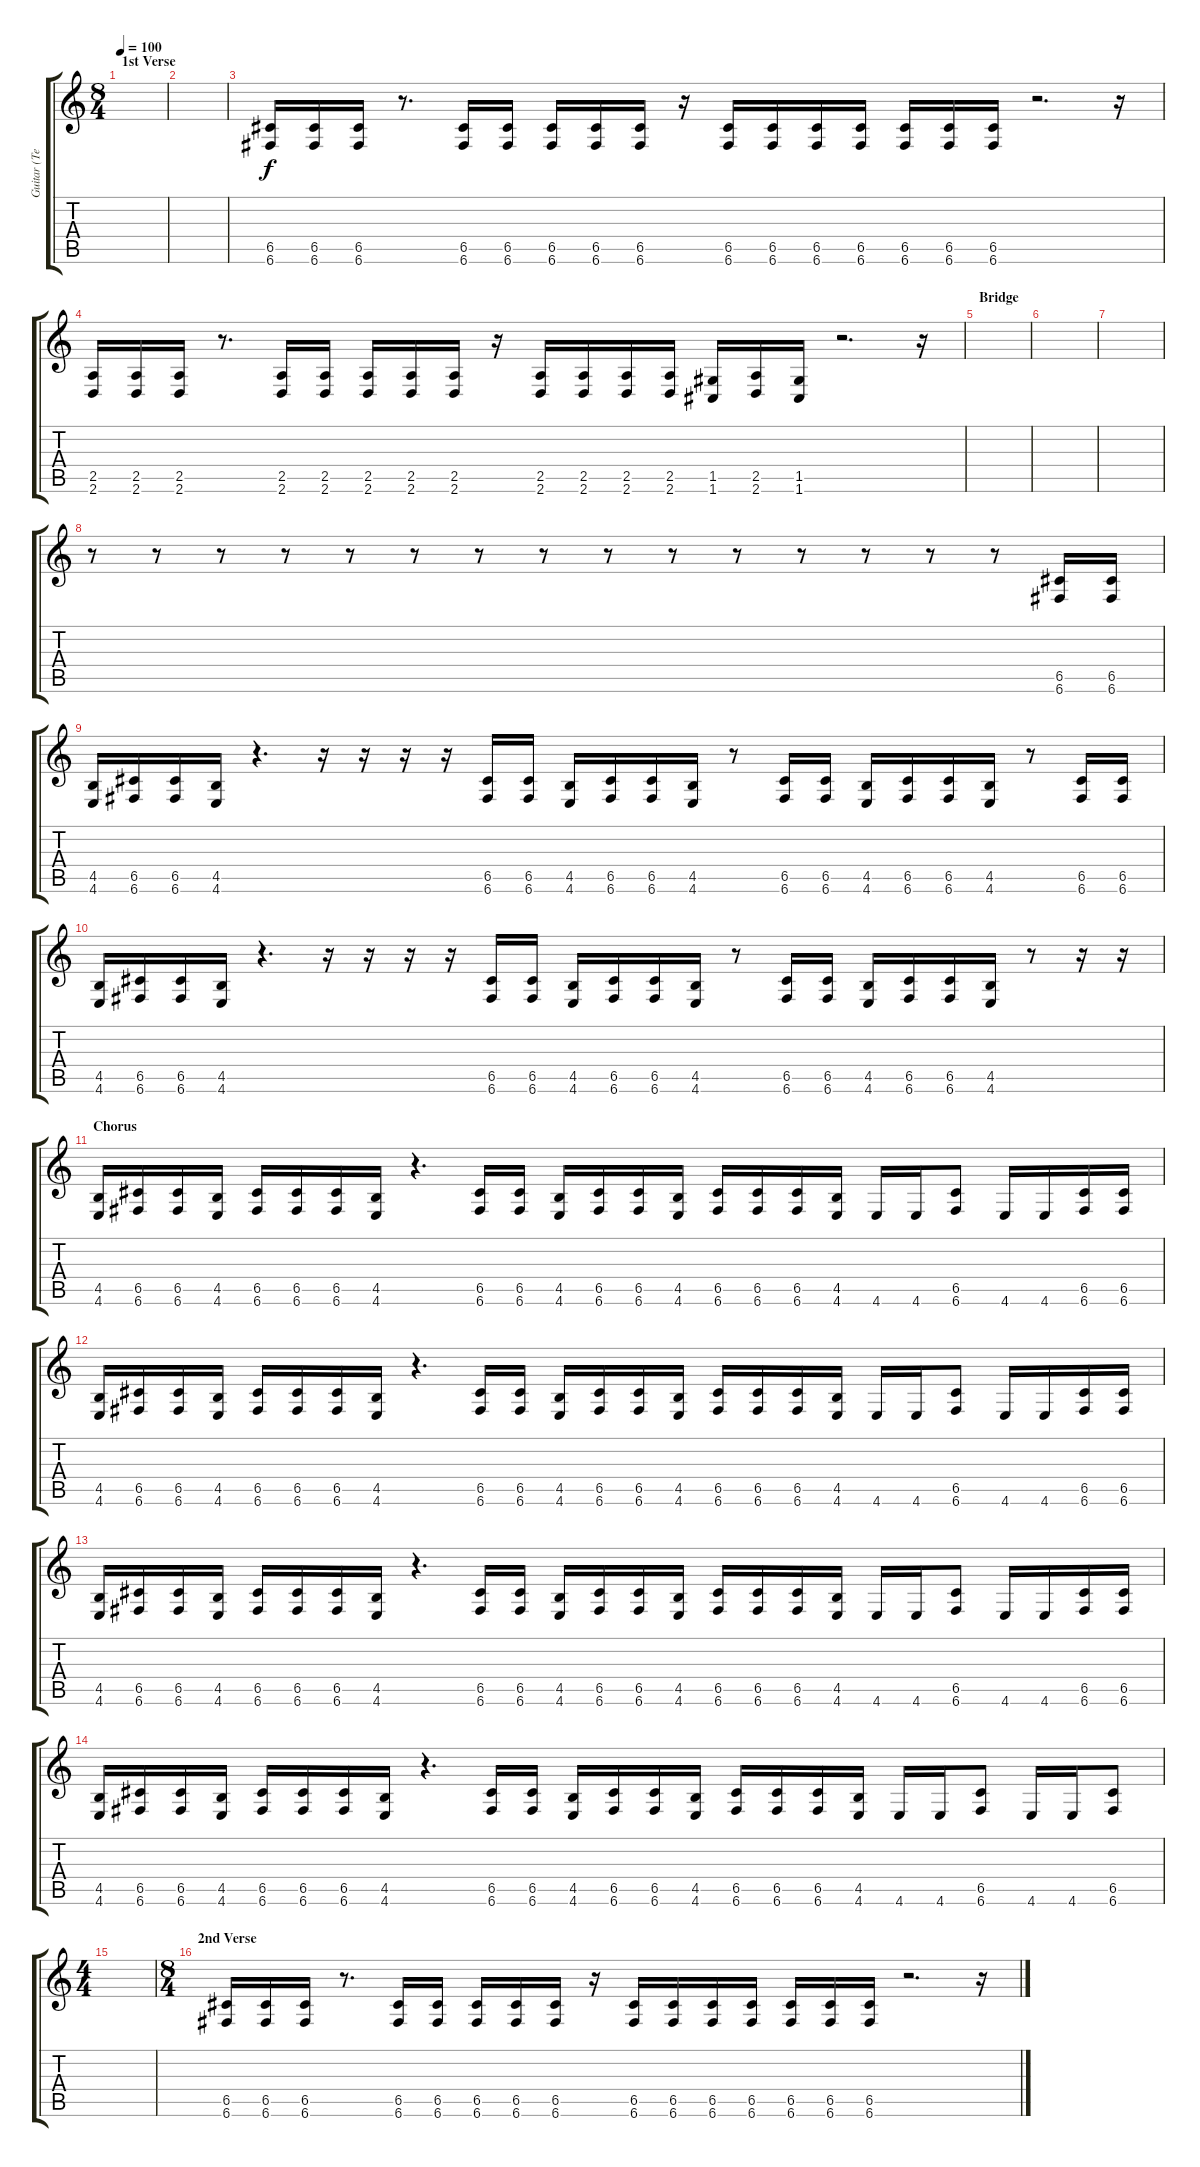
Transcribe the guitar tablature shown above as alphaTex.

\track ("Guitar (Terry Balsamo)" "Guitar (Te") {instrument distortionguitar}
\staff {score tabs}
\tuning (D4 A3 F3 C3 G2 C2) {hide}
\ts (8 4)
\section ("" "1st Verse")
\tempo 100
\clef g2
\ks c
|
|
(6.5 6.6).16 (6.5 6.6).16 (6.5 6.6).16 r.8{d} (6.5 6.6).16 (6.5 6.6).16 (6.5 6.6).16 (6.5 6.6).16 (6.5 6.6).16 r.16 (6.5 6.6).16 (6.5 6.6).16 (6.5 6.6).16 (6.5 6.6).16 (6.5 6.6).16 (6.5 6.6).16 (6.5 6.6).16 r.2{d} r.16 |
(2.5 2.6).16 (2.5 2.6).16 (2.5 2.6).16 r.8{d} (2.5 2.6).16 (2.5 2.6).16 (2.5 2.6).16 (2.5 2.6).16 (2.5 2.6).16 r.16 (2.5 2.6).16 (2.5 2.6).16 (2.5 2.6).16 (2.5 2.6).16 (1.5 1.6).16 (2.5 2.6).16 (1.5 1.6).16 r.2{d} r.16 |
\section ("" "Bridge")
|
|
|
r.8 r.8 r.8 r.8 r.8 r.8 r.8 r.8 r.8 r.8 r.8 r.8 r.8 r.8 r.8 (6.5 6.6).16 (6.5 6.6).16 |
(4.5 4.6).16 (6.5 6.6).16 (6.5 6.6).16 (4.5 4.6).16 r.4{d} r.16 r.16 r.16 r.16 (6.5 6.6).16 (6.5 6.6).16 (4.5 4.6).16 (6.5 6.6).16 (6.5 6.6).16 (4.5 4.6).16 r.8 (6.5 6.6).16 (6.5 6.6).16 (4.5 4.6).16 (6.5 6.6).16 (6.5 6.6).16 (4.5 4.6).16 r.8 (6.5 6.6).16 (6.5 6.6).16 |
(4.5 4.6).16 (6.5 6.6).16 (6.5 6.6).16 (4.5 4.6).16 r.4{d} r.16 r.16 r.16 r.16 (6.5 6.6).16 (6.5 6.6).16 (4.5 4.6).16 (6.5 6.6).16 (6.5 6.6).16 (4.5 4.6).16 r.8 (6.5 6.6).16 (6.5 6.6).16 (4.5 4.6).16 (6.5 6.6).16 (6.5 6.6).16 (4.5 4.6).16 r.8 r.16 r.16 |
\section ("" "Chorus")
(4.5 4.6).16 (6.5 6.6).16 (6.5 6.6).16 (4.5 4.6).16 (6.5 6.6).16 (6.5 6.6).16 (6.5 6.6).16 (4.5 4.6).16 r.4{d} (6.5 6.6).16 (6.5 6.6).16 (4.5 4.6).16 (6.5 6.6).16 (6.5 6.6).16 (4.5 4.6).16 (6.5 6.6).16 (6.5 6.6).16 (6.5 6.6).16 (4.5 4.6).16 4.6.16 4.6.16 (6.5 6.6).8 4.6.16 4.6.16 (6.5 6.6).16 (6.5 6.6).16 |
(4.5 4.6).16 (6.5 6.6).16 (6.5 6.6).16 (4.5 4.6).16 (6.5 6.6).16 (6.5 6.6).16 (6.5 6.6).16 (4.5 4.6).16 r.4{d} (6.5 6.6).16 (6.5 6.6).16 (4.5 4.6).16 (6.5 6.6).16 (6.5 6.6).16 (4.5 4.6).16 (6.5 6.6).16 (6.5 6.6).16 (6.5 6.6).16 (4.5 4.6).16 4.6.16 4.6.16 (6.5 6.6).8 4.6.16 4.6.16 (6.5 6.6).16 (6.5 6.6).16 |
(4.5 4.6).16 (6.5 6.6).16 (6.5 6.6).16 (4.5 4.6).16 (6.5 6.6).16 (6.5 6.6).16 (6.5 6.6).16 (4.5 4.6).16 r.4{d} (6.5 6.6).16 (6.5 6.6).16 (4.5 4.6).16 (6.5 6.6).16 (6.5 6.6).16 (4.5 4.6).16 (6.5 6.6).16 (6.5 6.6).16 (6.5 6.6).16 (4.5 4.6).16 4.6.16 4.6.16 (6.5 6.6).8 4.6.16 4.6.16 (6.5 6.6).16 (6.5 6.6).16 |
(4.5 4.6).16 (6.5 6.6).16 (6.5 6.6).16 (4.5 4.6).16 (6.5 6.6).16 (6.5 6.6).16 (6.5 6.6).16 (4.5 4.6).16 r.4{d} (6.5 6.6).16 (6.5 6.6).16 (4.5 4.6).16 (6.5 6.6).16 (6.5 6.6).16 (4.5 4.6).16 (6.5 6.6).16 (6.5 6.6).16 (6.5 6.6).16 (4.5 4.6).16 4.6.16 4.6.16 (6.5 6.6).8 4.6.16 4.6.16 (6.5 6.6).8 |
\ts (4 4)
|
\ts (8 4)
\section ("" "2nd Verse")
(6.5 6.6).16 (6.5 6.6).16 (6.5 6.6).16 r.8{d} (6.5 6.6).16 (6.5 6.6).16 (6.5 6.6).16 (6.5 6.6).16 (6.5 6.6).16 r.16 (6.5 6.6).16 (6.5 6.6).16 (6.5 6.6).16 (6.5 6.6).16 (6.5 6.6).16 (6.5 6.6).16 (6.5 6.6).16 r.2{d} r.16
